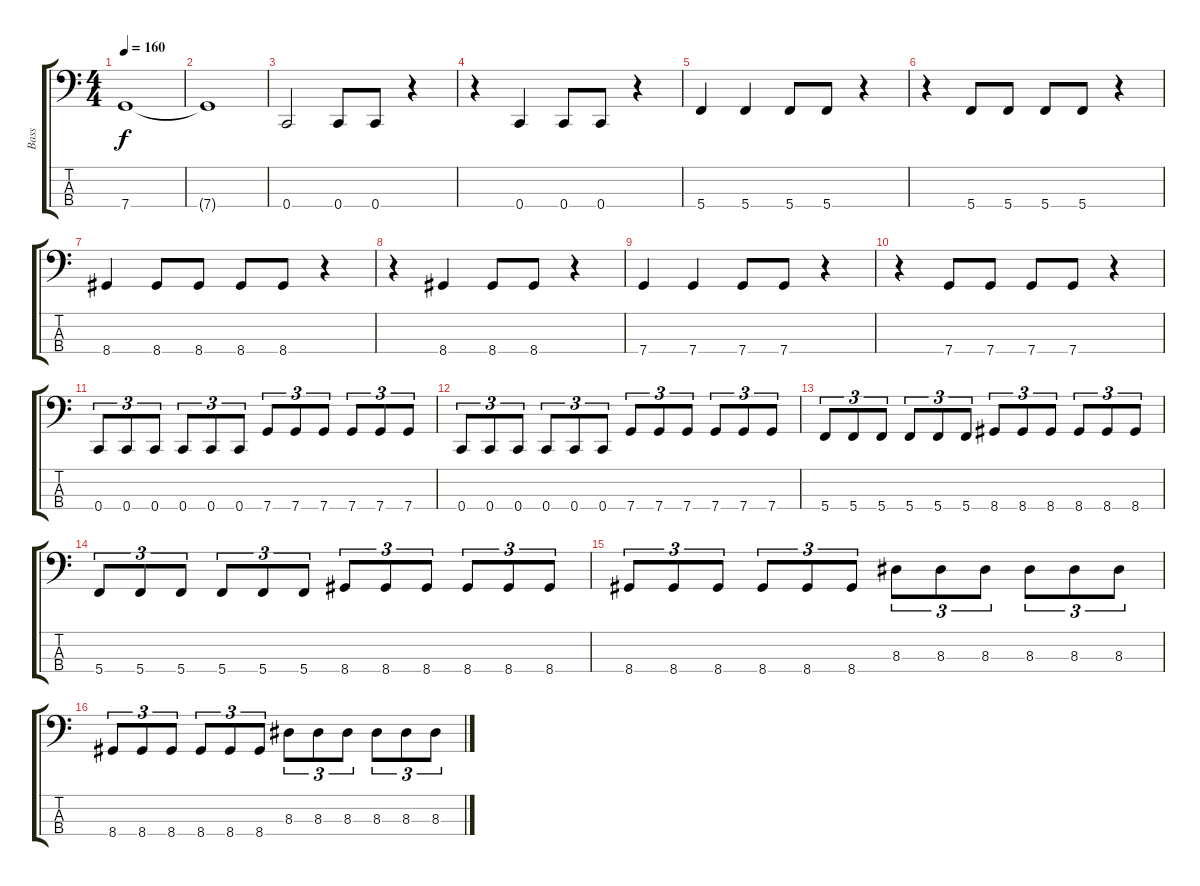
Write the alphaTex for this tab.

\track ("Bass" "Bass") {instrument electricbasspick}
\staff {score tabs}
\tuning (F2 C2 G1 C1) {hide}
\ts (4 4)
\tempo 160
\clef f4
\ks c
7.4.1{dy f} |
7.4{t}.1 |
0.4.2 0.4.8 0.4.8 r.4 |
r.4 0.4.4 0.4.8 0.4.8 r.4 |
5.4.4 5.4.4 5.4.8 5.4.8 r.4 |
r.4 5.4.8 5.4.8 5.4.8 5.4.8 r.4 |
8.4.4 8.4.8 8.4.8 8.4.8 8.4.8 r.4 |
r.4 8.4.4 8.4.8 8.4.8 r.4 |
7.4.4 7.4.4 7.4.8 7.4.8 r.4 |
r.4 7.4.8 7.4.8 7.4.8 7.4.8 r.4 |
0.4.8{tu (3 2)} 0.4.8{tu (3 2)} 0.4.8{tu (3 2)} 0.4.8{tu (3 2)} 0.4.8{tu (3 2)} 0.4.8{tu (3 2)} 7.4.8{tu (3 2)} 7.4.8{tu (3 2)} 7.4.8{tu (3 2)} 7.4.8{tu (3 2)} 7.4.8{tu (3 2)} 7.4.8{tu (3 2)} |
0.4.8{tu (3 2)} 0.4.8{tu (3 2)} 0.4.8{tu (3 2)} 0.4.8{tu (3 2)} 0.4.8{tu (3 2)} 0.4.8{tu (3 2)} 7.4.8{tu (3 2)} 7.4.8{tu (3 2)} 7.4.8{tu (3 2)} 7.4.8{tu (3 2)} 7.4.8{tu (3 2)} 7.4.8{tu (3 2)} |
5.4.8{tu (3 2)} 5.4.8{tu (3 2)} 5.4.8{tu (3 2)} 5.4.8{tu (3 2)} 5.4.8{tu (3 2)} 5.4.8{tu (3 2)} 8.4.8{tu (3 2)} 8.4.8{tu (3 2)} 8.4.8{tu (3 2)} 8.4.8{tu (3 2)} 8.4.8{tu (3 2)} 8.4.8{tu (3 2)} |
5.4.8{tu (3 2)} 5.4.8{tu (3 2)} 5.4.8{tu (3 2)} 5.4.8{tu (3 2)} 5.4.8{tu (3 2)} 5.4.8{tu (3 2)} 8.4.8{tu (3 2)} 8.4.8{tu (3 2)} 8.4.8{tu (3 2)} 8.4.8{tu (3 2)} 8.4.8{tu (3 2)} 8.4.8{tu (3 2)} |
8.4.8{tu (3 2)} 8.4.8{tu (3 2)} 8.4.8{tu (3 2)} 8.4.8{tu (3 2)} 8.4.8{tu (3 2)} 8.4.8{tu (3 2)} 8.3.8{tu (3 2)} 8.3.8{tu (3 2)} 8.3.8{tu (3 2)} 8.3.8{tu (3 2)} 8.3.8{tu (3 2)} 8.3.8{tu (3 2)} |
8.4.8{tu (3 2)} 8.4.8{tu (3 2)} 8.4.8{tu (3 2)} 8.4.8{tu (3 2)} 8.4.8{tu (3 2)} 8.4.8{tu (3 2)} 8.3.8{tu (3 2)} 8.3.8{tu (3 2)} 8.3.8{tu (3 2)} 8.3.8{tu (3 2)} 8.3.8{tu (3 2)} 8.3.8{tu (3 2)}
